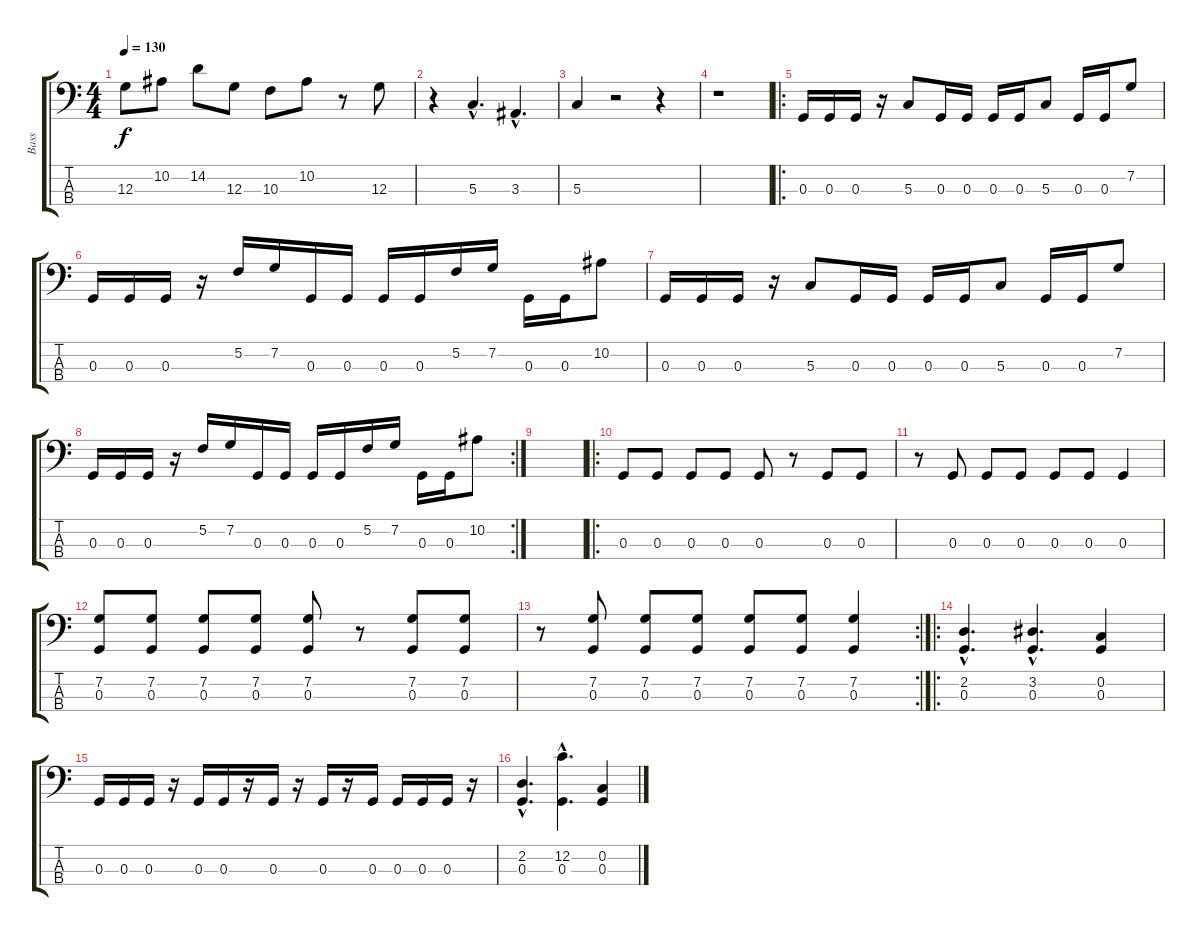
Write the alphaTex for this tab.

\track ("Bass" "Bass") {instrument electricbassfinger}
\staff {score tabs}
\tuning (F2 C2 G1 D1) {hide}
\ts (4 4)
\tempo 130
\clef f4
\ks c
12.3.8{dy f} 10.2.8 14.2.8 12.3.8 10.3.8 10.2.8 r.8 12.3.8 |
r.4 5.3{hac}.4{d} 3.3{hac}.4{d} |
5.3.4 r.2 r.4 |
r.1 |
\ro
0.3.16 0.3.16 0.3.16 r.16 5.3.8 0.3.16 0.3.16 0.3.16 0.3.16 5.3.8 0.3.16 0.3.16 7.2.8 |
0.3.16 0.3.16 0.3.16 r.16 5.2.16 7.2.16 0.3.16 0.3.16 0.3.16 0.3.16 5.2.16 7.2.16 0.3.16 0.3.16 10.2.8 |
0.3.16 0.3.16 0.3.16 r.16 5.3.8 0.3.16 0.3.16 0.3.16 0.3.16 5.3.8 0.3.16 0.3.16 7.2.8 |
\rc 2
0.3.16 0.3.16 0.3.16 r.16 5.2.16 7.2.16 0.3.16 0.3.16 0.3.16 0.3.16 5.2.16 7.2.16 0.3.16 0.3.16 10.2.8 |
|
\ro
0.3.8 0.3.8 0.3.8 0.3.8 0.3.8 r.8 0.3.8 0.3.8 |
r.8 0.3.8 0.3.8 0.3.8 0.3.8 0.3.8 0.3.4 |
(7.2 0.3).8 (7.2 0.3).8 (7.2 0.3).8 (7.2 0.3).8 (7.2 0.3).8 r.8 (7.2 0.3).8 (7.2 0.3).8 |
\rc 2
r.8 (7.2 0.3).8 (7.2 0.3).8 (7.2 0.3).8 (7.2 0.3).8 (7.2 0.3).8 (7.2 0.3).4 |
\ro
(2.2{hac} 0.3{hac}).4{d} (3.2{hac} 0.3{hac}).4{d} (0.2 0.3).4 |
0.3.16 0.3.16 0.3.16 r.16 0.3.16 0.3.16 r.16 0.3.16 r.16 0.3.16 r.16 0.3.16 0.3.16 0.3.16 0.3.16 r.16 |
(2.2{hac} 0.3{hac}).4{d} (12.2{hac} 0.3{hac}).4{d} (0.2 0.3).4
